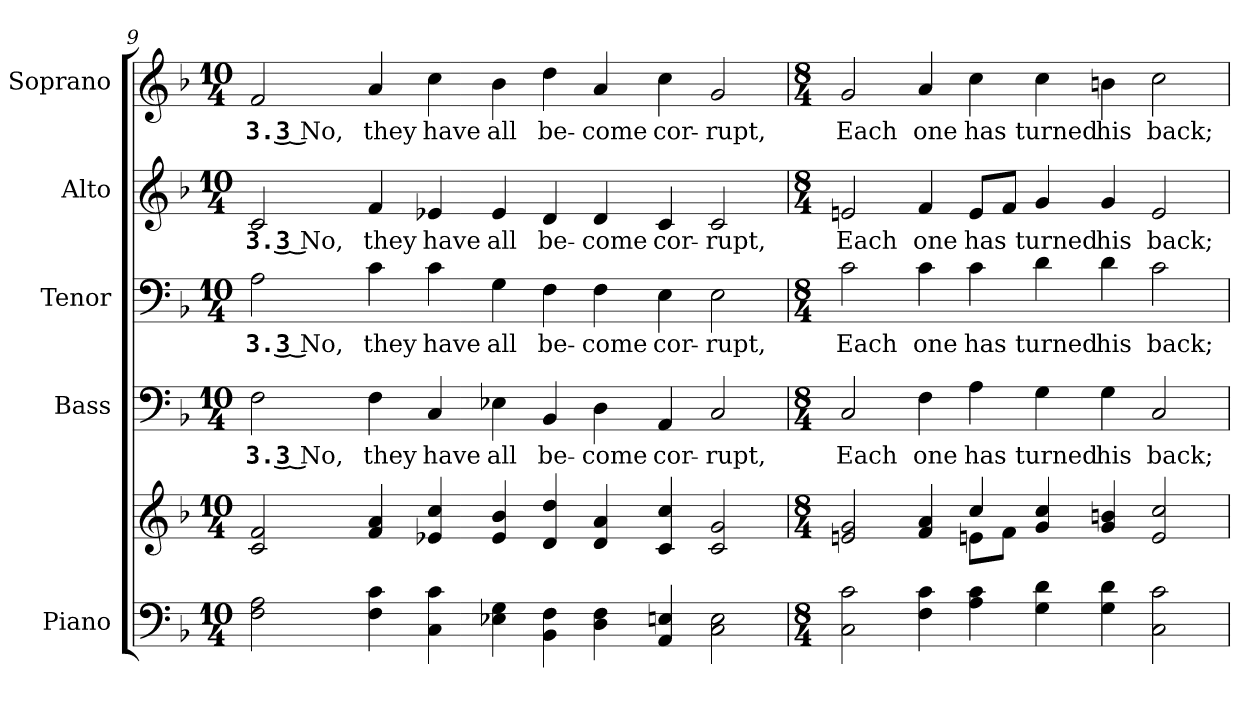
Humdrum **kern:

**kern	**kern	**kern	**text	**kern	**text	**kern	**text	**kern	**text
*part5	*part5	*part4	*part4	*part3	*part3	*part2	*part2	*part1	*part1
*staff6	*staff5	*staff4	*staff4	*staff3	*staff3	*staff2	*staff2	*staff1	*staff1
*I"Piano	*	*I"Bass	*	*I"Tenor	*	*I"Alto	*	*I"Soprano	*
*I'Pno.	*	*I'B.	*	*I'T.	*	*I'A.	*	*I'S.	*
!!LO:PB:g=z
*clefF4	*clefG2	*clefF4	*	*clefF4	*	*clefG2	*	*clefG2	*
*k[b-]	*k[b-]	*k[b-]	*	*k[b-]	*	*k[b-]	*	*k[b-]	*
*F:	*F:	*F:	*	*F:	*	*F:	*	*F:	*
*M10/4	*M10/4	*M10/4	*	*M10/4	*	*M10/4	*	*M10/4	*
=9	=9	=9	=9	=9	=9	=9	=9	=9	=9
*	*^	*	*	*	*	*	*	*	*
!	!	!	!	!LO:LY:b:color=#000000	!	!	!	!	!	!
!	!	!	!	!	!	!LO:LY:b:color=#000000	!	!	!	!
!	!	!	!	!	!	!	!	!LO:LY:b:color=#000000	!	!
!	!	!	!	!	!	!	!	!	!	!LO:LY:b:color=#000000
2Fi\ 2Ai	2ci/ 2fi	1ryy	2Fi\	3. 3 No,	2Ai\	3. 3 No,	2ci/	3. 3 No,	2fi/	3. 3 No,
!	!	!	!	!LO:LY:b:color=#000000	!	!	!	!	!	!
!	!	!	!	!	!	!LO:LY:b:color=#000000	!	!	!	!
!	!	!	!	!	!	!	!	!LO:LY:b:color=#000000	!	!
!	!	!	!	!	!	!	!	!	!	!LO:LY:b:color=#000000
4Fi\ 4ci	4fi/ 4ai	.	4Fi\	they	4ci\	they	4fi/	they	4ai/	they
!	!	!	!	!LO:LY:b:color=#000000	!	!	!	!	!	!
!	!	!	!	!	!	!LO:LY:b:color=#000000	!	!	!	!
!	!	!	!	!	!	!	!	!LO:LY:b:color=#000000	!	!
!	!	!	!	!	!	!	!	!	!	!LO:LY:b:color=#000000
4Ci\ 4ci	4e-Xi/ 4cci	.	4Ci/	have	4ci\	have	4e-Xi/	have	4cci\	have
!	!	!	!	!LO:LY:b:color=#000000	!	!	!	!	!	!
!	!	!	!	!	!	!LO:LY:b:color=#000000	!	!	!	!
!	!	!	!	!	!	!	!	!LO:LY:b:color=#000000	!	!
!	!	!	!	!	!	!	!	!	!	!LO:LY:b:color=#000000
4E-Xi\ 4Gi	4e-i/ 4b-i	1ryy	4E-Xi\	all	4Gi\	all	4e-i/	all	4b-i\	all
!	!	!	!	!LO:LY:b:color=#000000	!	!	!	!	!	!
!	!	!	!	!	!	!LO:LY:b:color=#000000	!	!	!	!
!	!	!	!	!	!	!	!	!LO:LY:b:color=#000000	!	!
!	!	!	!	!	!	!	!	!	!	!LO:LY:b:color=#000000
4BB-i\ 4Fi	4di/ 4ddi	.	4BB-i/	be-	4Fi\	be-	4di/	be-	4ddi\	be-
!	!	!	!	!LO:LY:b:color=#000000	!	!	!	!	!	!
!	!	!	!	!	!	!LO:LY:b:color=#000000	!	!	!	!
!	!	!	!	!	!	!	!	!LO:LY:b:color=#000000	!	!
!	!	!	!	!	!	!	!	!	!	!LO:LY:b:color=#000000
4Di\ 4Fi	4di/ 4ai	.	4Di\	-come	4Fi\	-come	4di/	-come	4ai/	-come
!	!	!	!	!LO:LY:b:color=#000000	!	!	!	!	!	!
!	!	!	!	!	!	!LO:LY:b:color=#000000	!	!	!	!
!	!	!	!	!	!	!	!	!LO:LY:b:color=#000000	!	!
!	!	!	!	!	!	!	!	!	!	!LO:LY:b:color=#000000
4AAi/ 4Eni	4ci/ 4cci	.	4AAi/	cor-	4Ei\	cor-	4ci/	cor-	4cci\	cor-
!	!	!	!	!LO:LY:b:color=#000000	!	!	!	!	!	!
!	!	!	!	!	!	!LO:LY:b:color=#000000	!	!	!	!
!	!	!	!	!	!	!	!	!LO:LY:b:color=#000000	!	!
!	!	!	!	!	!	!	!	!	!	!LO:LY:b:color=#000000
2Ci\ 2Ei	2ci/ 2gi	2ryy	2Ci/	-rupt,	2Ei\	-rupt,	2ci/	-rupt,	2gi/	-rupt,
=10	=10	=10	=10	=10	=10	=10	=10	=10	=10	=10
*M8/4	*M8/4	*	*M8/4	*	*M8/4	*	*M8/4	*	*M8/4	*
!	!	!	!	!LO:LY:b:color=#000000	!	!	!	!	!	!
!	!	!	!	!	!	!LO:LY:b:color=#000000	!	!	!	!
!	!	!	!	!	!	!	!	!LO:LY:b:color=#000000	!	!
!	!	!	!	!	!	!	!	!	!	!LO:LY:b:color=#000000
2Ci\ 2ci	2eni/ 2gi	2ryy	2Ci/	Each	2ci\	Each	2eni/	Each	2gi/	Each
!	!	!	!	!LO:LY:b:color=#000000	!	!	!	!	!	!
!	!	!	!	!	!	!LO:LY:b:color=#000000	!	!	!	!
!	!	!	!	!	!	!	!	!LO:LY:b:color=#000000	!	!
!	!	!	!	!	!	!	!	!	!	!LO:LY:b:color=#000000
4Fi\ 4ci	4fi/ 4ai	4ryy	4Fi\	one	4ci\	one	4fi/	one	4ai/	one
!	!	!	!	!LO:LY:b:color=#000000	!	!	!	!	!	!
!	!	!	!	!	!	!LO:LY:b:color=#000000	!	!	!	!
!	!	!	!	!	!	!	!	!LO:LY:b:color=#000000	!	!
!	!	!	!	!	!	!	!	!	!	!LO:LY:b:color=#000000
4Ai\ 4ci	4cci/	8eni\L	4Ai\	has	4ci\	has	8ei/L	has	4cci\	has
.	.	8fi\J	.	.	.	.	8fi/J	.	.	.
!	!	!	!	!LO:LY:b:color=#000000	!	!	!	!	!	!
!	!	!	!	!	!	!LO:LY:b:color=#000000	!	!	!	!
!	!	!	!	!	!	!	!	!LO:LY:b:color=#000000	!	!
!	!	!	!	!	!	!	!	!	!	!LO:LY:b:color=#000000
4Gi\ 4di	4gi/ 4cci	2ryy	4Gi\	turned	4di\	turned	4gi/	turned	4cci\	turned
!	!	!	!	!LO:LY:b:color=#000000	!	!	!	!	!	!
!	!	!	!	!	!	!LO:LY:b:color=#000000	!	!	!	!
!	!	!	!	!	!	!	!	!LO:LY:b:color=#000000	!	!
!	!	!	!	!	!	!	!	!	!	!LO:LY:b:color=#000000
4Gi\ 4di	4gi/ 4bni	.	4Gi\	his	4di\	his	4gi/	his	4bni\	his
!	!	!	!	!LO:LY:b:color=#000000	!	!	!	!	!	!
!	!	!	!	!	!	!LO:LY:b:color=#000000	!	!	!	!
!	!	!	!	!	!	!	!	!LO:LY:b:color=#000000	!	!
!	!	!	!	!	!	!	!	!	!	!LO:LY:b:color=#000000
2Ci\ 2ci	2ei/ 2cci	2ryy	2Ci/	back;	2ci\	back;	2ei/	back;	2cci\	back;
*	*v	*v	*	*	*	*	*	*	*	*
=	=	=	=	=	=	=	=	=	=
*-	*-	*-	*-	*-	*-	*-	*-	*-	*-
